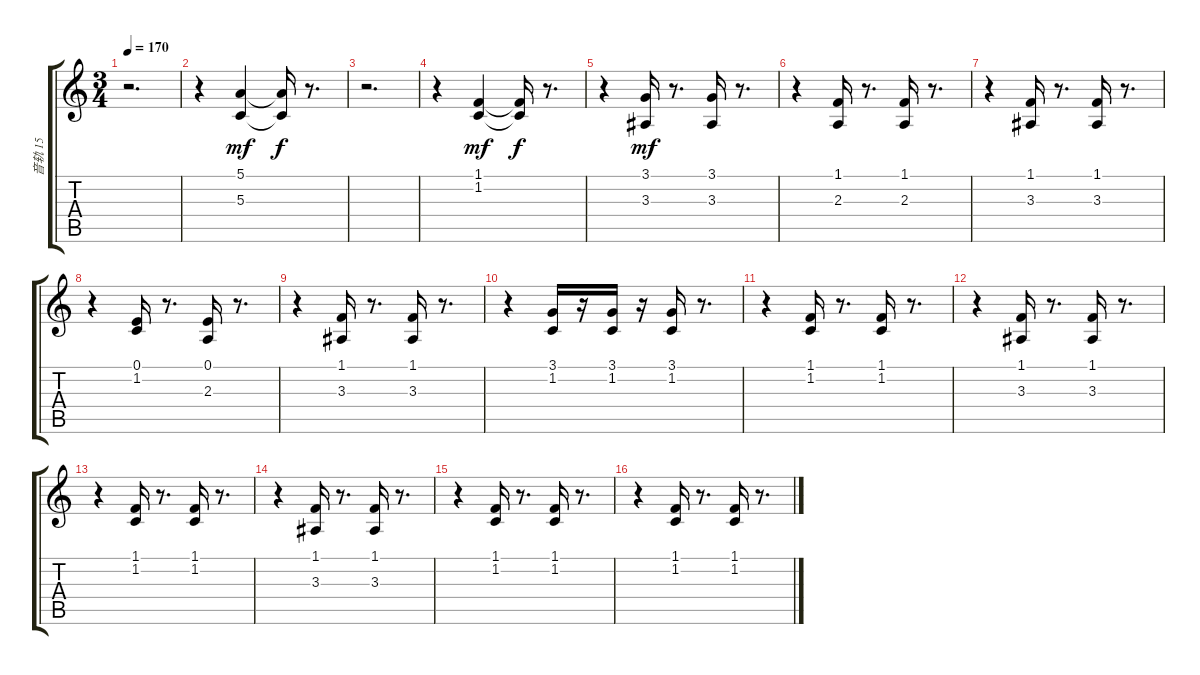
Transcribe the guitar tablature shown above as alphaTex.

\track ("音轨 15" "音轨 15") {instrument frenchhorn}
\staff {score tabs}
\tuning (E4 B3 G3 D3 A2 E2) {hide}
\ts (3 4)
\tempo 170
\clef g2
\ks c
r.2{d dy mf} |
r.4 (5.1 5.3).4 (5.1{t} 5.3{t}).16{dy f} r.8{d} |
r.2{d} |
r.4 (1.1 1.2).4{dy mf} (1.1{t} 1.2{t}).16{dy f} r.8{d} |
r.4 (3.1 3.3).16{dy mf} r.8{d} (3.1 3.3).16 r.8{d} |
r.4 (1.1 2.3).16 r.8{d} (1.1 2.3).16 r.8{d} |
r.4 (1.1 3.3).16 r.8{d} (1.1 3.3).16 r.8{d} |
r.4 (0.1 1.2).16 r.8{d} (0.1 2.3).16 r.8{d} |
r.4 (1.1 3.3).16 r.8{d} (1.1 3.3).16 r.8{d} |
r.4 (3.1 1.2).16 r.16 (3.1 1.2).16 r.16 (3.1 1.2).16 r.8{d} |
r.4 (1.1 1.2).16 r.8{d} (1.1 1.2).16 r.8{d} |
r.4 (1.1 3.3).16 r.8{d} (1.1 3.3).16 r.8{d} |
r.4 (1.1 1.2).16 r.8{d} (1.1 1.2).16 r.8{d} |
r.4 (1.1 3.3).16 r.8{d} (1.1 3.3).16 r.8{d} |
r.4 (1.1 1.2).16 r.8{d} (1.1 1.2).16 r.8{d} |
r.4 (1.1 1.2).16 r.8{d} (1.1 1.2).16 r.8{d}
